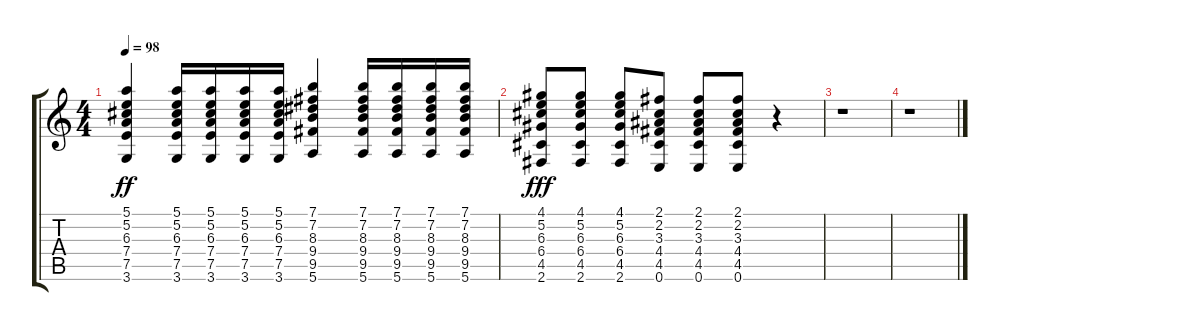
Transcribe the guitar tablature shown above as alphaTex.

\track "" {instrument distortionguitar}
\staff {score tabs}
\tuning (E4 B3 G3 D3 A2 E2) {hide}
\ts (4 4)
\tempo 98
\clef g2
\ks c
(5.1 5.2 6.3 7.4 7.5 3.6).4{dy ff} (5.1 5.2 6.3 7.4 7.5 3.6).16 (5.1 5.2 6.3 7.4 7.5 3.6).16 (5.1 5.2 6.3 7.4 7.5 3.6).16 (5.1 5.2 6.3 7.4 7.5 3.6).16 (7.1 7.2 8.3 9.4 9.5 5.6).4 (7.1 7.2 8.3 9.4 9.5 5.6).16 (7.1 7.2 8.3 9.4 9.5 5.6).16 (7.1 7.2 8.3 9.4 9.5 5.6).16 (7.1 7.2 8.3 9.4 9.5 5.6).16 |
(4.1 5.2 6.3 6.4 4.5 2.6).8{dy fff} (4.1 5.2 6.3 6.4 4.5 2.6).8 (4.1 5.2 6.3 6.4 4.5 2.6).8 (2.1 2.2 3.3 4.4 4.5 0.6).8 (2.1 2.2 3.3 4.4 4.5 0.6).8 (2.1 2.2 3.3 4.4 4.5 0.6).8 r.4 |
r.1 |
r.1
